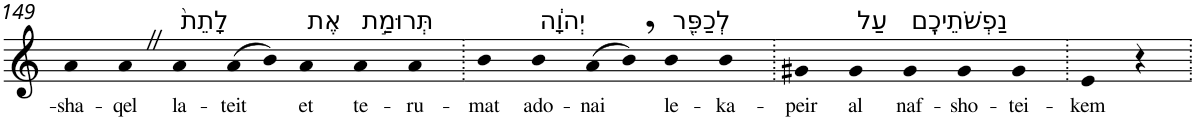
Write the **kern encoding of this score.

**kern	**text
*part1	*part1
*staff1	*staff1
*I"Piano	*
*I'Pno	*
!!LO:PB:g=z
*clefG2	*
*k[]	*
=149	=149
!	!LO:LY:b
4a	-sha-
!	!LO:LY:b
4aZ	-qel
!LO:TX:a:t=לָתֵת֙	!
!	!LO:LY:b
4a	la-
!	!LO:LY:b
(8a	-teit
8b)	.
!LO:TX:a:t=אֶת	!
!	!LO:LY:b
4a	et
!LO:TX:a:t=תְּרוּמַ֣ת	!
!	!LO:LY:b
4a	te-
!	!LO:LY:b
4a	-ru-
=150.	=150.
!	!LO:LY:b
4b	-mat
!LO:TX:a:t=יְהוָ֔ה	!
!	!LO:LY:b
4b	ado-
!	!LO:LY:b
(8a	-nai
8b,)	.
!LO:TX:a:t=לְכַפֵּ֖ר	!
!	!LO:LY:b
4b	le-
!	!LO:LY:b
4b	-ka-
=151.	=151.
!	!LO:LY:b
4g#X	-peir
!LO:TX:a:t=עַל	!
!	!LO:LY:b
4g#	al
!LO:TX:a:t=נַפְשֹׁתֵיכֶֽם	!
!	!LO:LY:b
4g#	naf-
!	!LO:LY:b
4g#	-sho-
!	!LO:LY:b
4g#	-tei-
=152.	=152.
!	!LO:LY:b
4e	-kem
4r	.
=.	=.
*-	*-
